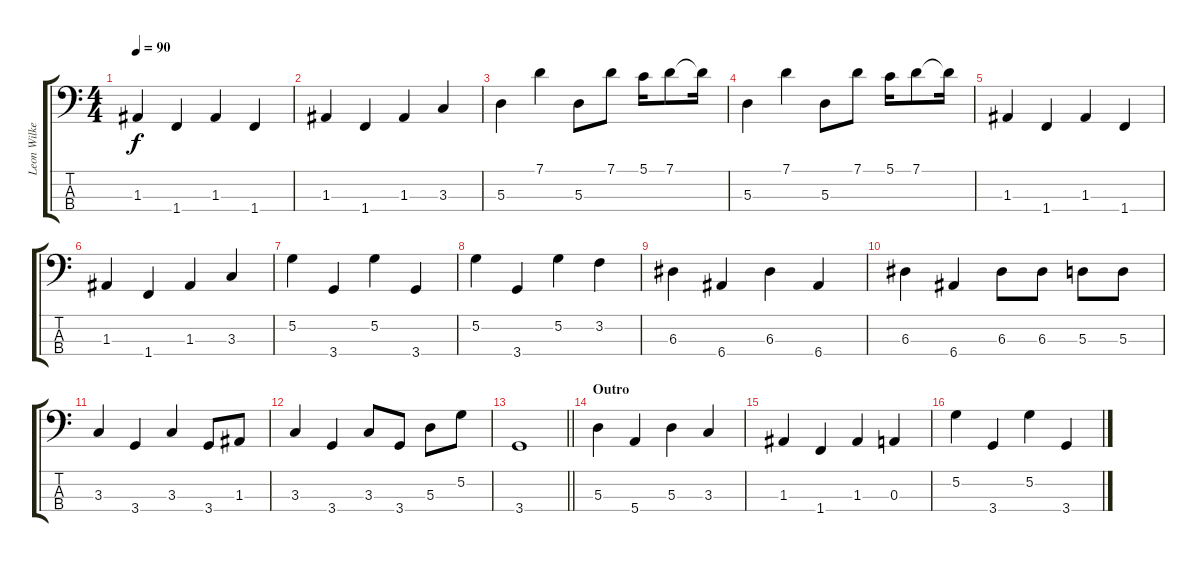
\track ("Leon Wilkeson (Bass Guitar)" "Leon Wilke") {instrument electricbasspick}
\staff {score tabs}
\tuning (G2 D2 A1 E1) {hide}
\ts (4 4)
\tempo 90
\clef f4
\ks c
1.3.4{dy f} 1.4.4 1.3.4 1.4.4 |
1.3.4 1.4.4 1.3.4 3.3.4 |
5.3.4 7.1.4 5.3.8 7.1.8 5.1.16 7.1.8 7.1{t}.16 |
5.3.4 7.1.4 5.3.8 7.1.8 5.1.16 7.1.8 7.1{t}.16 |
1.3.4 1.4.4 1.3.4 1.4.4 |
1.3.4 1.4.4 1.3.4 3.3.4 |
5.2.4 3.4.4 5.2.4 3.4.4 |
5.2.4 3.4.4 5.2.4 3.2.4 |
6.3.4 6.4.4 6.3.4 6.4.4 |
6.3.4 6.4.4 6.3.8 6.3.8 5.3.8 5.3.8 |
3.3.4 3.4.4 3.3.4 3.4.8 1.3.8 |
3.3.4 3.4.4 3.3.8 3.4.8 5.3.8 5.2.8 |
\barLineRight lightlight
3.4.1 |
\section ("" "Outro")
5.3.4 5.4.4 5.3.4 3.3.4 |
1.3.4 1.4.4 1.3.4 0.3.4 |
5.2.4 3.4.4 5.2.4 3.4.4
